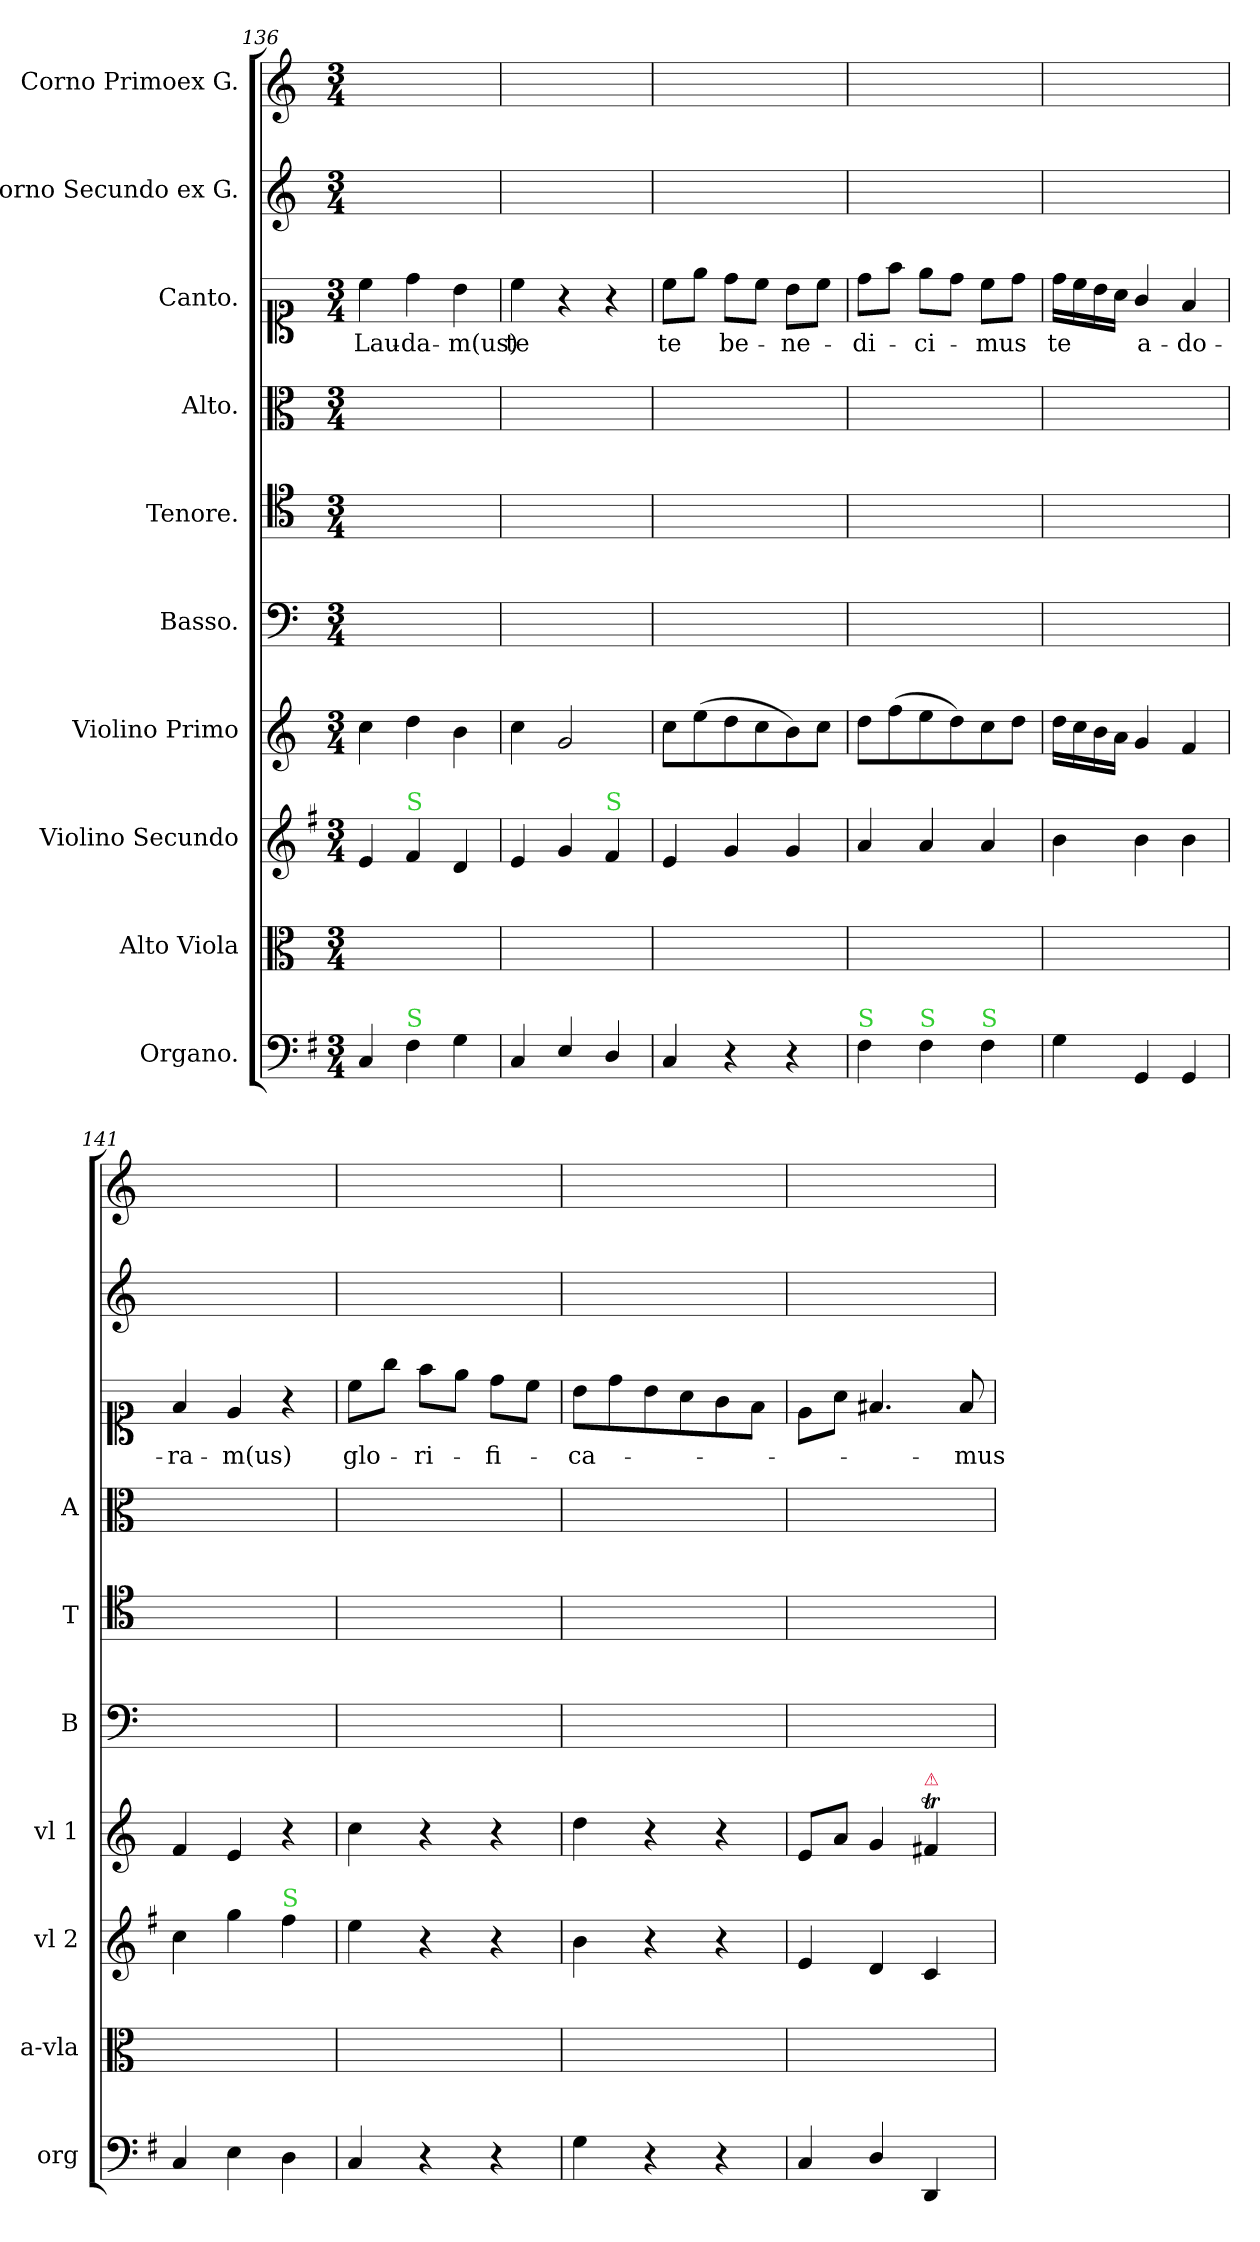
**kern	**kern	**kern	**kern	**kern	**kern	**kern	**kern	**text	**kern	**kern
*part10	*part9	*part8	*part7	*part6	*part5	*part4	*part3	*part3	*part2	*part1
*staff10	*staff9	*staff8	*staff7	*staff6	*staff5	*staff4	*staff3	*staff3	*staff2	*staff1
*I"Organo.	*I"Alto Viola	*I"Violino Secundo	*I"Violino Primo	*I"Basso.	*I"Tenore.	*I"Alto.	*I"Canto.	*	*I"Corno Secundo ex G.	*I"Corno Primoex G.
*I'org	*I'a-vla	*I'vl 2	*I'vl 1	*I'B	*I'T	*I'A	*	*	*	*
*clefF4	*clefC3	*clefG2	*clefG2	*clefF4	*clefC4	*clefC3	*clefC1	*	*clefG2	*clefG2
*	*	*	*	*	*	*	*	*	*ITrd3c5	*ITrd3c5
*k[f#]	*k[]	*k[f#]	*k[]	*k[]	*k[]	*k[]	*k[]	*	*k[f#]	*k[f#]
*M3/4	*M3/4	*M3/4	*M3/4	*M3/4	*M3/4	*M3/4	*M3/4	*	*M3/4	*M3/4
=136	=136	=136	=136	=136	=136	=136	=136	=136	=136	=136
4C/	2.ryy	4e/	4cc\	2.ryy	2.ryy	2.ryy	4cc\	Lau-	2.ryy	2.ryy
!	!	!LO:TX:a:color=limegreen:t=S	!	!	!	!	!	!	!	!
!LO:TX:a:color=limegreen:t=S	!	!	!	!	!	!	!	!	!	!
4F#\	.	4f#/	4dd\	.	.	.	4dd\	-da-	.	.
4G\	.	4d/	4b\	.	.	.	4b\	-m(us)	.	.
=137	=137	=137	=137	=137	=137	=137	=137	=137	=137	=137
4C/	2.ryy	4e/	4cc\	2.ryy	2.ryy	2.ryy	4cc\	te	2.ryy	2.ryy
4E/	.	4g/	2g/	.	.	.	4r	.	.	.
!	!	!LO:TX:a:color=limegreen:t=S	!	!	!	!	!	!	!	!
4D/	.	4f#/	.	.	.	.	4r	.	.	.
=138	=138	=138	=138	=138	=138	=138	=138	=138	=138	=138
4C/	2.ryy	4e/	8cc\L	2.ryy	2.ryy	2.ryy	8cc\L	te	2.ryy	2.ryy
.	.	.	(8ee\	.	.	.	8ee\J	.	.	.
4r	.	4g/	8dd\	.	.	.	8dd\L	be-	.	.
.	.	.	8cc\	.	.	.	8cc\J	.	.	.
4r	.	4g/	8b\)	.	.	.	8b\L	-ne-	.	.
.	.	.	8cc\J	.	.	.	8cc\J	.	.	.
=139	=139	=139	=139	=139	=139	=139	=139	=139	=139	=139
!LO:TX:a:color=limegreen:t=S	!	!	!	!	!	!	!	!	!	!
4F#\	2.ryy	4a/	8dd\L	2.ryy	2.ryy	2.ryy	8dd\L	-di-	2.ryy	2.ryy
.	.	.	(8ff\	.	.	.	8ff\J	.	.	.
!LO:TX:a:color=limegreen:t=S	!	!	!	!	!	!	!	!	!	!
4F#\	.	4a/	8ee\	.	.	.	8ee\L	-ci-	.	.
.	.	.	8dd\)	.	.	.	8dd\J	.	.	.
!LO:TX:a:color=limegreen:t=S	!	!	!	!	!	!	!	!	!	!
4F#\	.	4a/	8cc\	.	.	.	8cc\L	-mus	.	.
.	.	.	8dd\J	.	.	.	8dd\J	.	.	.
=140	=140	=140	=140	=140	=140	=140	=140	=140	=140	=140
4G\	2.ryy	4b\	16dd\LL	2.ryy	2.ryy	2.ryy	16dd\LL	te	2.ryy	2.ryy
.	.	.	16cc\	.	.	.	16cc\	.	.	.
.	.	.	16b\	.	.	.	16b\	.	.	.
.	.	.	16a\JJ	.	.	.	16a\JJ	.	.	.
4GG/	.	4b\	4g/	.	.	.	4g/	a-	.	.
4GG/	.	4b\	4f/	.	.	.	4f/	-do-	.	.
=141	=141	=141	=141	=141	=141	=141	=141	=141	=141	=141
4C/	2.ryy	4cc\	4f/	2.ryy	2.ryy	2.ryy	4f/	-ra-	2.ryy	2.ryy
4E\	.	4gg\	4e/	.	.	.	4e/	-m(us)	.	.
!	!	!LO:TX:a:color=limegreen:t=S	!	!	!	!	!	!	!	!
4D\	.	4ff#\	4r	.	.	.	4r	.	.	.
=142	=142	=142	=142	=142	=142	=142	=142	=142	=142	=142
4C/	2.ryy	4ee\	4cc\	2.ryy	2.ryy	2.ryy	8cc\L	glo-	2.ryy	2.ryy
.	.	.	.	.	.	.	8gg\J	.	.	.
4r	.	4r	4r	.	.	.	8ff\L	-ri-	.	.
.	.	.	.	.	.	.	8ee\J	.	.	.
4r	.	4r	4r	.	.	.	8dd\L	-fi-	.	.
.	.	.	.	.	.	.	8cc\J	.	.	.
=143	=143	=143	=143	=143	=143	=143	=143	=143	=143	=143
4G\	2.ryy	4b\	4dd\	2.ryy	2.ryy	2.ryy	8b\L	-ca-	2.ryy	2.ryy
.	.	.	.	.	.	.	8dd\	.	.	.
4r	.	4r	4r	.	.	.	8b\	.	.	.
.	.	.	.	.	.	.	8a\	.	.	.
4r	.	4r	4r	.	.	.	8g\	.	.	.
.	.	.	.	.	.	.	8f\J	.	.	.
=144	=144	=144	=144	=144	=144	=144	=144	=144	=144	=144
4C/	2.ryy	4e/	8e/L	2.ryy	2.ryy	2.ryy	8e\L	.	2.ryy	2.ryy
.	.	.	8a/J	.	.	.	8a\J	.	.	.
4D/	.	4d/	4g/	.	.	.	4.f#X/	.	.	.
!	!	!	!LO:TX:a:color=crimson:t=⚠	!	!	!	!	!	!	!
4DD/	.	4c/	4f#Xt/	.	.	.	.	.	.	.
.	.	.	.	.	.	.	8f#/	-mus	.	.
=	=	=	=	=	=	=	=	=	=	=
*-	*-	*-	*-	*-	*-	*-	*-	*-	*-	*-
